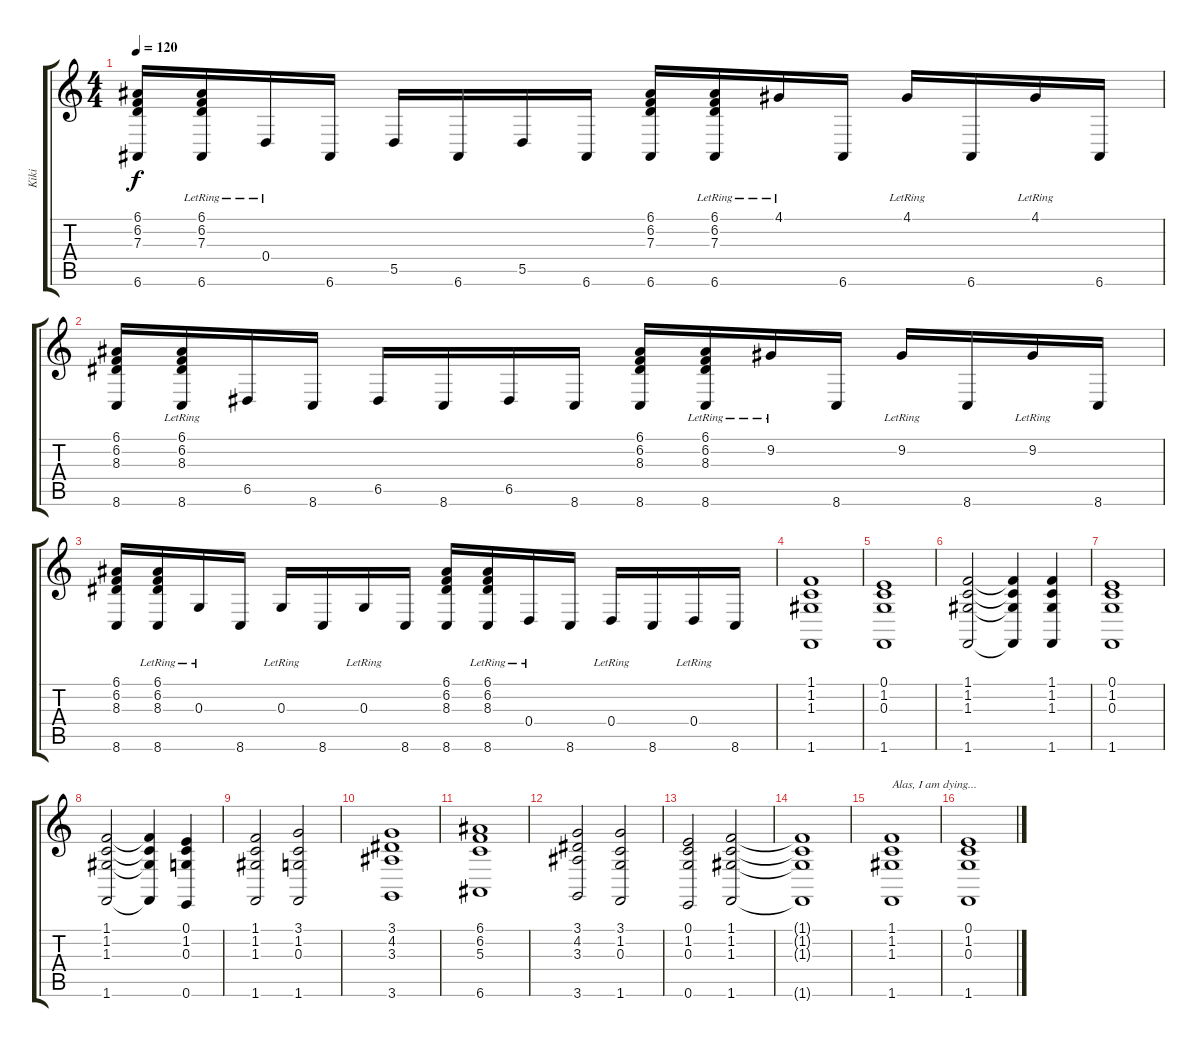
\track ("Kiki" "Kiki") {instrument acousticgrandpiano}
\staff {score tabs}
\tuning (E4 B3 G3 D3 A2 E2) {hide}
\ts (4 4)
\tempo 120
\clef g2
\ks c
(6.1 6.2 7.3 6.6).16{dy f} (6.1{lr} 6.2{lr} 7.3{lr} 6.6).16 0.4{lr}.16 6.6.16 5.5.16 6.6.16 5.5.16 6.6.16 (6.1 6.2 7.3 6.6).16 (6.1 6.2{lr} 7.3{lr} 6.6).16 4.1{lr}.16 6.6.16 4.1{lr}.16 6.6.16 4.1{lr}.16 6.6.16 |
(6.1 6.2 8.3 8.6).16 (6.1{lr} 6.2{lr} 8.3{lr} 8.6).16 6.5.16 8.6.16 6.5.16 8.6.16 6.5.16 8.6.16 (6.1 6.2 8.3 8.6).16 (6.1{lr} 6.2 8.3{lr} 8.6).16 9.2{lr}.16 8.6.16 9.2{lr}.16 8.6.16 9.2{lr}.16 8.6.16 |
(6.1 6.2 8.3 8.6).16 (6.1{lr} 6.2{lr} 8.3 8.6).16 0.3{lr}.16 8.6.16 0.3{lr}.16 8.6.16 0.3{lr}.16 8.6.16 (6.1 6.2 8.3 8.6).16 (6.1{lr} 6.2{lr} 8.3{lr} 8.6).16 0.4{lr}.16 8.6.16 0.4{lr}.16 8.6.16 0.4{lr}.16 8.6.16 |
(1.1 1.2 1.3 1.6).1 |
(0.1 1.2 0.3 1.6).1 |
(1.1 1.2 1.3 1.6).2 (1.1{t} 1.2{t} 1.3{t} 1.6{t}).4 (1.1 1.2 1.3 1.6).4 |
(0.1 1.2 0.3 1.6).1 |
(1.1 1.2 1.3 1.6).2 (1.1{t} 1.2{t} 1.3{t} 1.6{t}).4 (0.1 1.2 0.3 0.6).4 |
(1.1 1.2 1.3 1.6).2 (3.1 1.2 0.3 1.6).2 |
(3.1 4.2 3.3 3.6).1 |
(6.1 6.2 5.3 6.6).1 |
(3.1 4.2 3.3 3.6).2 (3.1 1.2 0.3 1.6).2 |
(0.1 1.2 0.3 0.6).2 (1.1 1.2 1.3 1.6).2 |
(1.1{t} 1.2{t} 1.3{t} 1.6{t}).1 |
(1.1 1.2 1.3 1.6).1{txt "Alas, I am dying..."} |
(0.1 1.2 0.3 1.6).1
